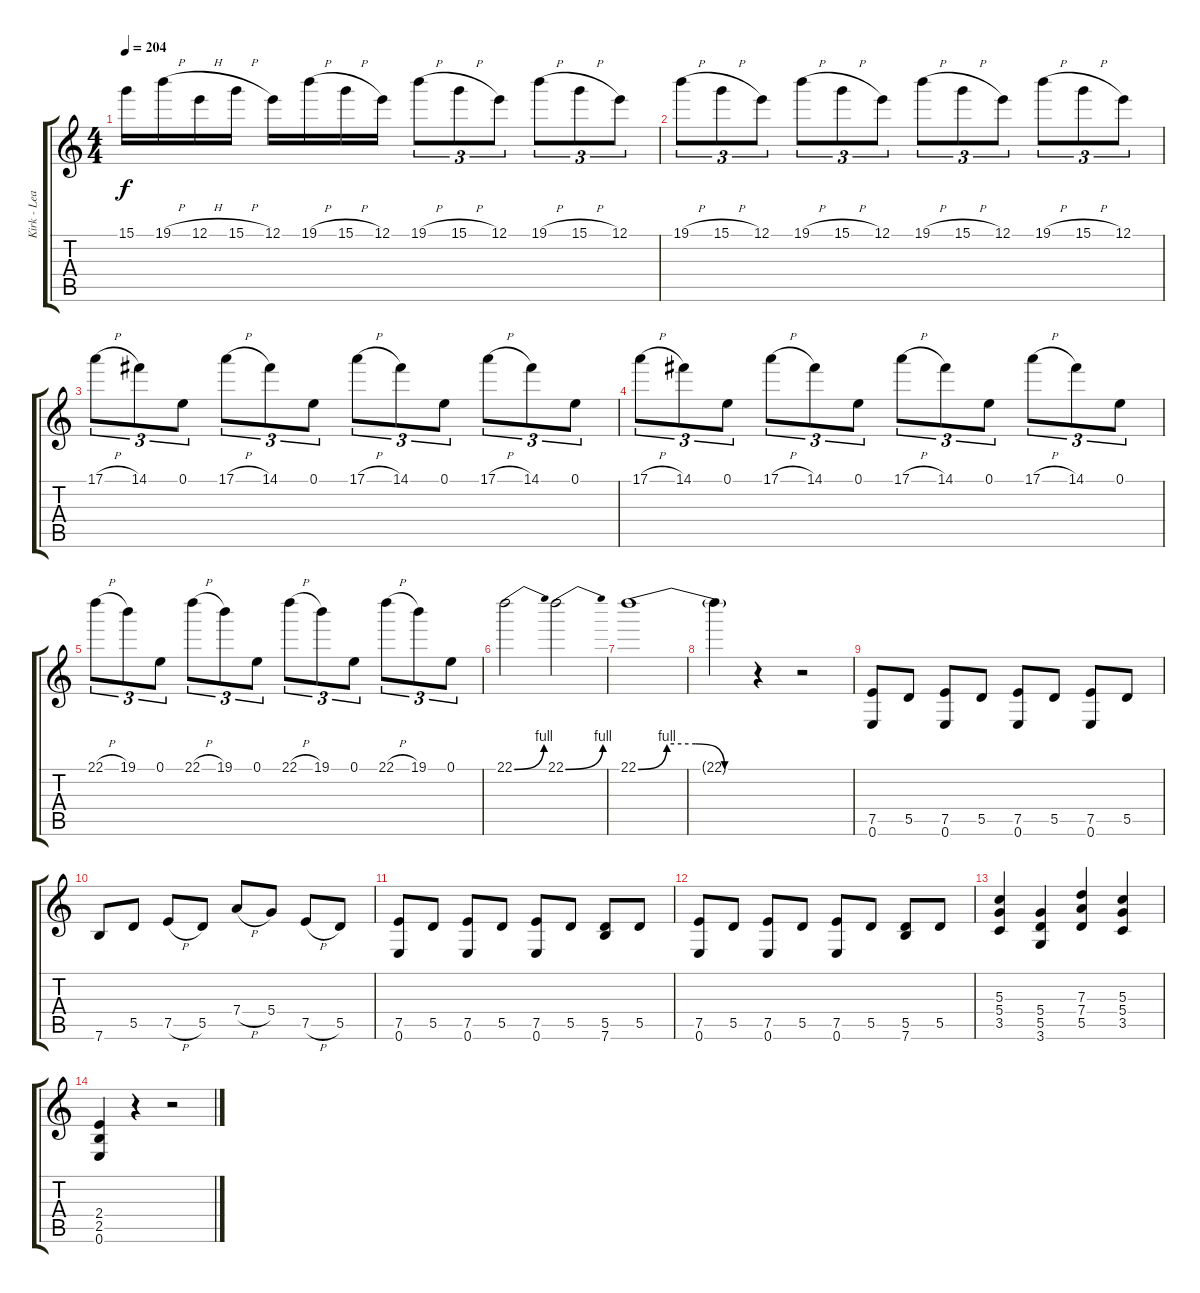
\track ("Kirk - Lead Guitar" "Kirk - Lea") {solo instrument distortionguitar}
\staff {score tabs}
\tuning (E4 B3 G3 D3 A2 E2) {hide}
\ts (4 4)
\tempo 204
\clef g2
\ks c
15.1.16{dy f} 19.1{h}.16 12.1{h}.16 15.1{h}.16 12.1.16 19.1{h}.16 15.1{h}.16 12.1.16 19.1{h}.8{tu (3 2)} 15.1{h}.8{tu (3 2)} 12.1.8{tu (3 2)} 19.1{h}.8{tu (3 2)} 15.1{h}.8{tu (3 2)} 12.1.8{tu (3 2)} |
19.1{h}.8{tu (3 2)} 15.1{h}.8{tu (3 2)} 12.1.8{tu (3 2)} 19.1{h}.8{tu (3 2)} 15.1{h}.8{tu (3 2)} 12.1.8{tu (3 2)} 19.1{h}.8{tu (3 2)} 15.1{h}.8{tu (3 2)} 12.1.8{tu (3 2)} 19.1{h}.8{tu (3 2)} 15.1{h}.8{tu (3 2)} 12.1.8{tu (3 2)} |
17.1{h}.8{tu (3 2)} 14.1.8{tu (3 2)} 0.1.8{tu (3 2)} 17.1{h}.8{tu (3 2)} 14.1.8{tu (3 2)} 0.1.8{tu (3 2)} 17.1{h}.8{tu (3 2)} 14.1.8{tu (3 2)} 0.1.8{tu (3 2)} 17.1{h}.8{tu (3 2)} 14.1.8{tu (3 2)} 0.1.8{tu (3 2)} |
17.1{h}.8{tu (3 2)} 14.1.8{tu (3 2)} 0.1.8{tu (3 2)} 17.1{h}.8{tu (3 2)} 14.1.8{tu (3 2)} 0.1.8{tu (3 2)} 17.1{h}.8{tu (3 2)} 14.1.8{tu (3 2)} 0.1.8{tu (3 2)} 17.1{h}.8{tu (3 2)} 14.1.8{tu (3 2)} 0.1.8{tu (3 2)} |
22.1{h}.8{tu (3 2)} 19.1.8{tu (3 2)} 0.1.8{tu (3 2)} 22.1{h}.8{tu (3 2)} 19.1.8{tu (3 2)} 0.1.8{tu (3 2)} 22.1{h}.8{tu (3 2)} 19.1.8{tu (3 2)} 0.1.8{tu (3 2)} 22.1{h}.8{tu (3 2)} 19.1.8{tu (3 2)} 0.1.8{tu (3 2)} |
22.1{be (bend 0 0 60 4)}.2 22.1{be (bend 0 0 60 4)}.2 |
22.1{be (custom 0 0 15 4 30 4 45 0 60 0)}.1 |
22.1{t}.4 r.4 r.2 |
(7.5 0.6).8 5.5.8 (7.5 0.6).8 5.5.8 (7.5 0.6).8 5.5.8 (7.5 0.6).8 5.5.8 |
7.6.8 5.5.8 7.5{h}.8 5.5.8 7.4{h}.8 5.4.8 7.5{h}.8 5.5.8 |
(7.5 0.6).8 5.5.8 (7.5 0.6).8 5.5.8 (7.5 0.6).8 5.5.8 (5.5 7.6).8 5.5.8 |
(7.5 0.6).8 5.5.8 (7.5 0.6).8 5.5.8 (7.5 0.6).8 5.5.8 (5.5 7.6).8 5.5.8 |
(5.3 5.4 3.5).4 (5.4 5.5 3.6).4 (7.3 7.4 5.5).4 (5.3 5.4 3.5).4 |
(2.4 2.5 0.6).4 r.4 r.2
